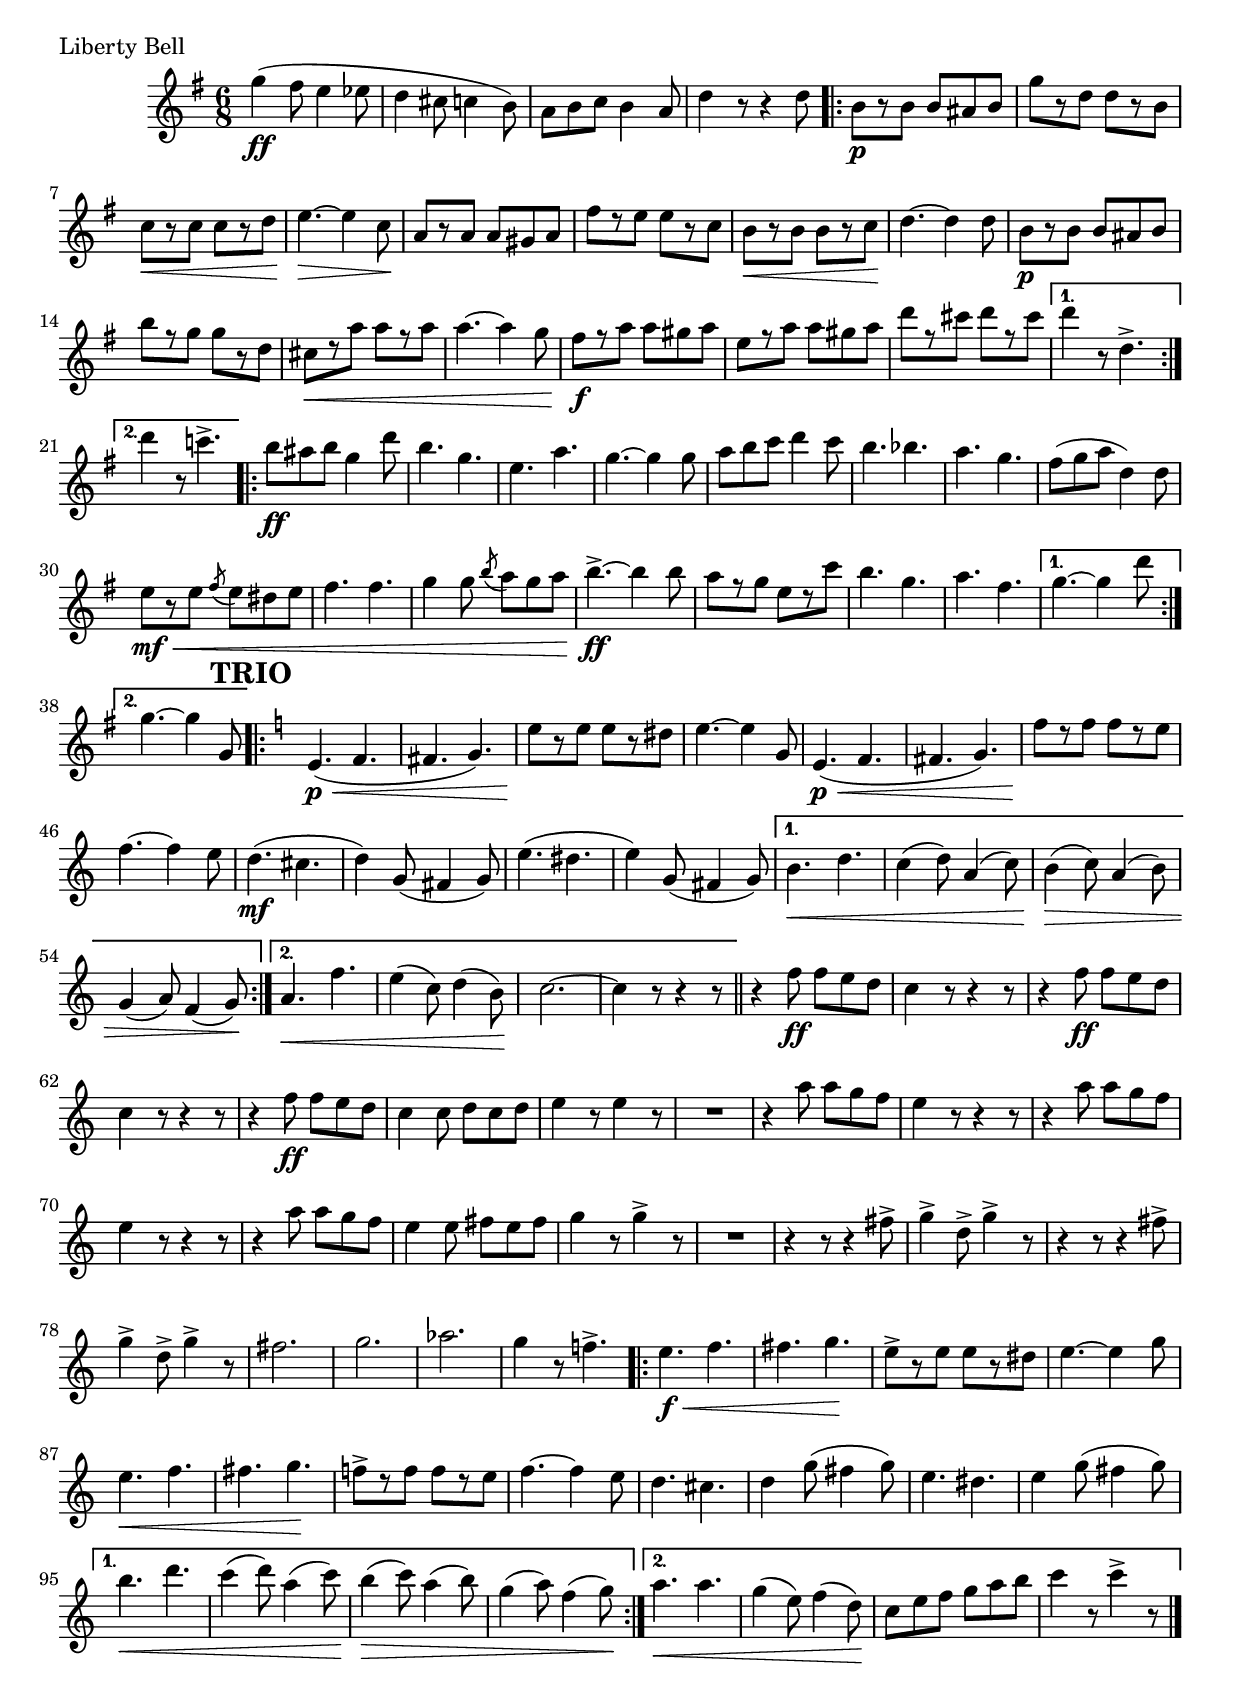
\version "2.22.1"

% When ready to include in collection:	1. Comment out top section with \Include file(s)
%					2. \midi section if present.
%Comment out from here
%{
\include "../../../Includes/Polis_format.ily"

%...to here
%}
  \score {

    % Svenska Polisens Marscher: 1. Liberty Bell   
    \relative c'' { 
    	    \key g \major \time 6/8 
    	    \compressEmptyMeasures
    	    \set Score.markFormatter = #format-mark-box-letters
    	    g'4\ff (fis8 e4 ees8 |d4 cis8 c4 b8) |a b c b4 a8 |d4 r8 r4 d8
    	    \repeat volta 2 {
    	    	b8\p [r b] b ais b |g' [r d] d [r b] |c\< [r c] c [r d] 
    	    	e4.~\> e4 c8\!
    	    	a [r a] a gis a |fis' [r e] e [r c] |b\< [r b] b [r c\!] 
    	    	d4.~ d4 d8
    	    	b\p [r b] b ais b |b'[r g] g [r d] |cis\< [r a'] a [r a] 
    	    	a4.~ a4 g8 |fis\f [r a] a gis a |e [r a] a gis a 
    	    d [r cis] d [r cis] }
    	        \alternative {
    	        	{d4 r8 d,4.->}
    	        	{d'4 r8 c!4.->}
    	        }
    	    \repeat volta 2 {
    	    	    b8\ff ais b g4 d'8 |b4. g |e a |g~ g4 g8 |a b c d4 c8
    	    	    b4. bes |a g |fis8 (g a d,4) d8 
    	    	    e\mf\< [r e] \acciaccatura fis8 e dis e |fis4. fis
    	    	    g4 g8 \acciaccatura b a g a |b4.~->\ff b4 b8 
    	    	    a [r g] e [r c'] |b4. g | a fis }
    	    	    \alternative {
    	    	    	    {g4.~ g4 d'8}
    	    	    	    {g,4.~ g4 g,8}
    	    	    }
    	    \repeat volta 2 {
    	    	   \key c \major
    	    	   \mark \markup {\bold {TRIO}}
    	    	   e4.\p\< (f |fis g) 
    	    	   e'8\! [r e] e [r dis]
    	    	   e4.~ e4 g,8 |e4.\p\< (f |fis g) |f'8\! [r f] f [r e] 
    	    	   f4.~ f4 e8 |d4.\mf (cis |d4) g,8 (fis4 g8) |e'4.(dis 
    	    	   e4) g,8 (fis4 g8) }
      	    	   \alternative {
   	    	   	   {b4.\< d |c4 (d8) a4 (c8) |b4\> (c8) a4 (b8) 
   	    	   	   g4 (a8) f4 (g8)\!}
    	    	   	   {a4.\< f' |e4 (c8) d4 (b8)\! |c2.~ |c4 r8 r4 r8
    	    	   	   \bar "||"}
    	    	   }
    	   r4 f8\ff f e d |c4 r8 r4 r8 |r4 f8\ff f e d |c4 r8 r4 r8 
    	   r4 f8\ff f e d |c4 c8 d c d |e4 r8 e4 r8 
    	   R1*6/8 |r4 a8 a g f |e4 r8 r4 r8
    	   r4 a8 a g f |e4 r8 r4 r8 |r4 a8 a g f |e4 e8 fis e fis |g4 r8 g4-> r8
    	   R1*6/8 |r4 r8 r4 fis8-> |g4-> d8-> g4-> r8
    	   r4 r8 r4 fis8-> |g4-> d8-> g4-> r8 |fis2. |g |aes2. |g4 r8 f!4.->
    	   \repeat volta 2 {
    	   	   e4.\f\< f |fis g\! |e8-> [r e] e [r dis] |e4.~ e4 g8 
    	   	   e4.\< f |fis g\! |f!8-> [r f] f [r e] |f4.~ f4 e8 |d4. cis 
    	   	   d4 g8 (fis4 g8) |e4. dis |e4 g8 (fis4 g8) }
    	   \alternative {
    	   	   {b4.\< d |c4 (d8) a4 (c8) |b4\> (c8) a4 (b8) 
    	   	   g4 (a8) f4 (g8)\!}
    	   	   {a4.\< a |g4 (e8) f4 (d8)\! |c8 e f g a b |c4 r8 c4-> r8}
    	   }
    	   \bar "|."
    }%end relative
    \header {
    	    piece = "Liberty Bell"
    	    composer = "John Philip Sousa"
    	}
  }%end score
